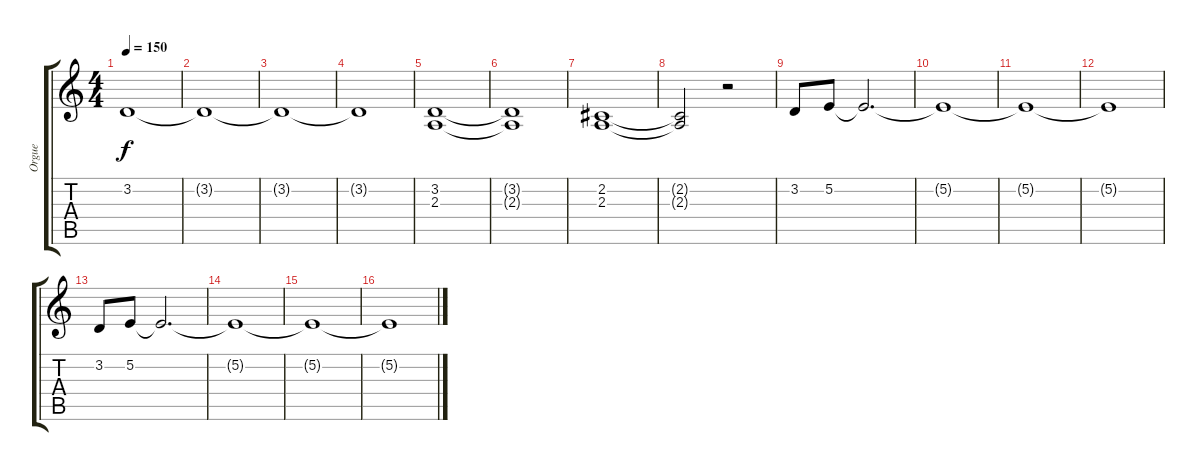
\track ("Orgue " "Orgue ") {instrument reedorgan}
\staff {score tabs}
\tuning (E4 B3 G3 D3 A2 E2) {hide}
\ts (4 4)
\tempo 150
\clef g2
\ks c
3.2.1{dy f} |
3.2{t}.1 |
3.2{t}.1 |
3.2{t}.1 |
(3.2 2.3).1 |
(3.2{t} 2.3{t}).1 |
(2.2 2.3).1 |
(2.2{t} 2.3{t}).2 r.2 |
3.2.8 5.2.8 5.2{t}.2{d} |
5.2{t}.1 |
5.2{t}.1 |
5.2{t}.1 |
3.2.8 5.2.8 5.2{t}.2{d} |
5.2{t}.1 |
5.2{t}.1 |
5.2{t}.1
